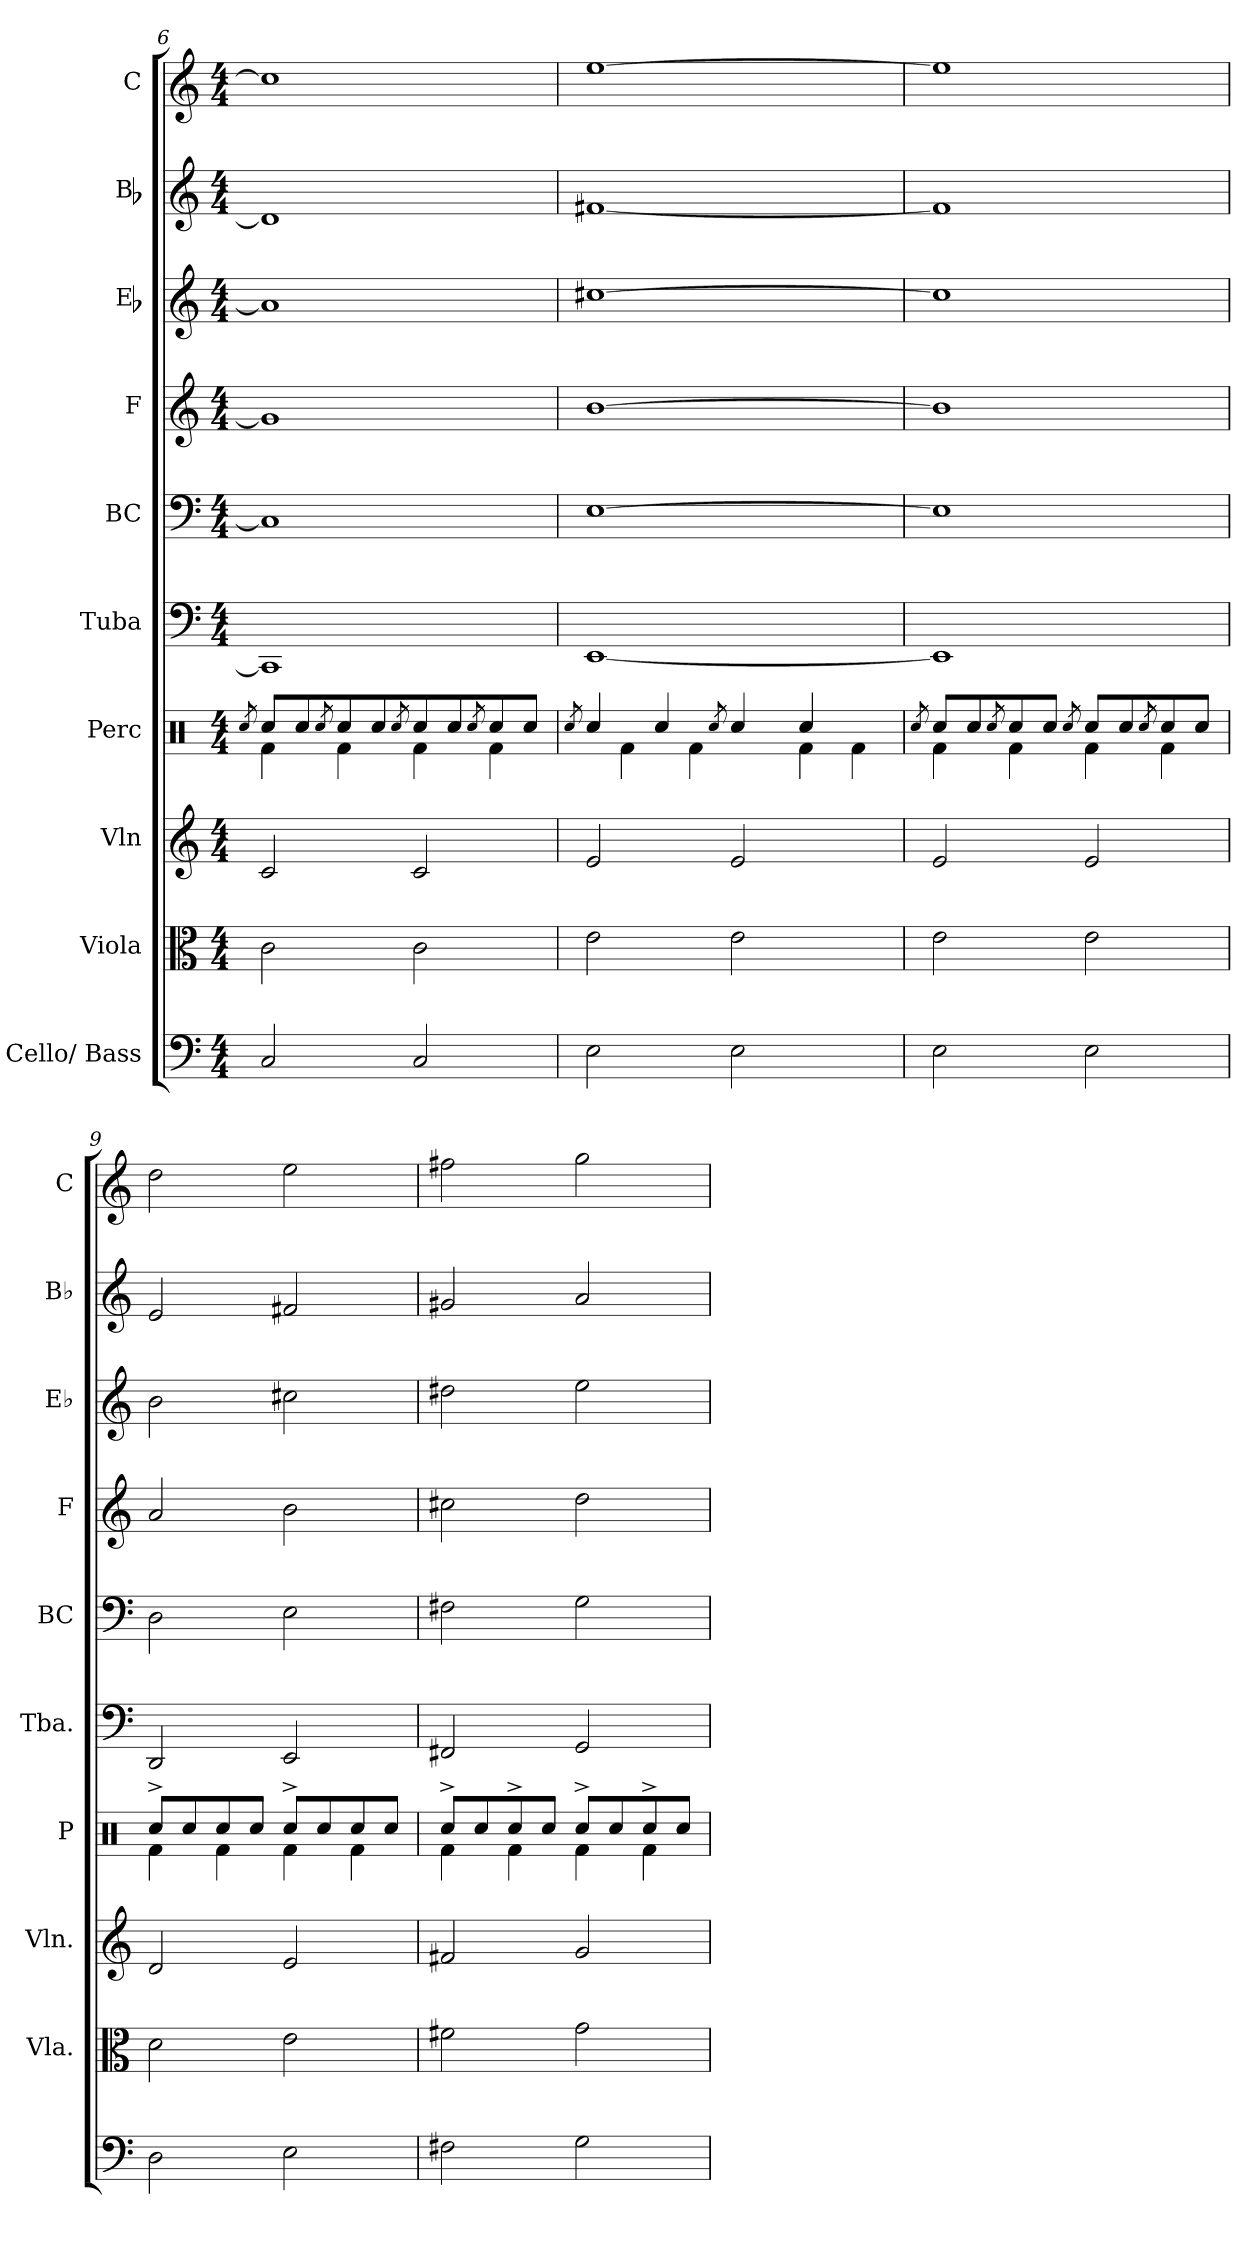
**kern	**kern	**kern	**kern	**kern	**kern	**kern	**kern	**kern	**kern
*part10	*part9	*part8	*part7	*part6	*part5	*part4	*part3	*part2	*part1
*staff10	*staff9	*staff8	*staff7	*staff6	*staff5	*staff4	*staff3	*staff2	*staff1
*I"Cello/ Bass	*I"Viola	*I"Vln	*I"Perc	*I"Tuba	*I"BC	*I"F	*I"Eb	*I"Bb	*I"C
*	*I'Vla.	*I'Vln.	*I'P	*I'Tba.	*I'BC	*I'F	*I'Eb	*I'Bb	*I'C
*clefF4	*clefC3	*clefG2	*clefX	*clefF4	*clefF4	*clefG2	*clefG2	*clefG2	*clefG2
*	*	*	*	*	*	*ITrd4c7	*ITrd5c9	*ITrd1c2	*
*k[]	*k[]	*k[]	*k[]	*k[]	*k[]	*k[b-]	*k[b-e-a-]	*k[b-e-]	*k[]
*M4/4	*M4/4	*M4/4	*M4/4	*M4/4	*M4/4	*M4/4	*M4/4	*M4/4	*M4/4
=6	=6	=6	=6	=6	=6	=6	=6	=6	=6
.	.	.	8qRcci/	.	.	.	.	.	.
*	*	*	*^	*	*	*	*	*	*
2Ci/	2ci\	2ci/	8Rcci/L	4Rfi\	1CCi]	1Ci]	1ci]	1ci]	1ci]	1cci]
.	.	.	8Rcci/	.	.	.	.	.	.	.
.	.	.	8qRcci/	.	.	.	.	.	.	.
.	.	.	8Rcci/	4Rfi\	.	.	.	.	.	.
.	.	.	8Rcci/J	.	.	.	.	.	.	.
.	.	.	8qRcci/	.	.	.	.	.	.	.
2Ci/	2ci\	2ci/	8Rcci/L	4Rfi\	.	.	.	.	.	.
.	.	.	8Rcci/J	.	.	.	.	.	.	.
.	.	.	8qRcci/	.	.	.	.	.	.	.
.	.	.	8Rcci/	4Rfi\	.	.	.	.	.	.
.	.	.	8Rcci/J	.	.	.	.	.	.	.
=7	=7	=7	=7	=7	=7	=7	=7	=7	=7	=7
.	.	.	8qRcci/	8qryy	.	.	.	.	.	.
2Ei\	2ei\	2ei/	4Rcci/	4Rfi\	[<1EEi	[>1Ei	[>1ei	[>1eni	[<1eni	[>1eei
.	.	.	4Rcci/	4Rfi\	.	.	.	.	.	.
.	.	.	8qRcci/	8qryy	.	.	.	.	.	.
2Ei\	2ei\	2ei/	4Rcci/	4Rfi\	.	.	.	.	.	.
.	.	.	4Rcci/	4Rfi\	.	.	.	.	.	.
!!LO:PB:g=z
=8	=8	=8	=8	=8	=8	=8	=8	=8	=8	=8
.	.	.	8qRcci/	.	.	.	.	.	.	.
2Ei\	2ei\	2ei/	8Rcci/L	4Rfi\	1EEi]	1Ei]	1ei]	1ei]	1ei]	1eei]
.	.	.	8Rcci/	.	.	.	.	.	.	.
.	.	.	8qRcci/	.	.	.	.	.	.	.
.	.	.	8Rcci/	4Rfi\	.	.	.	.	.	.
.	.	.	8Rcci/J	.	.	.	.	.	.	.
.	.	.	8qRcci/	.	.	.	.	.	.	.
2Ei\	2ei\	2ei/	8Rcci/L	4Rfi\	.	.	.	.	.	.
.	.	.	8Rcci/	.	.	.	.	.	.	.
.	.	.	8qRcci/	.	.	.	.	.	.	.
.	.	.	8Rcci/	4Rfi\	.	.	.	.	.	.
.	.	.	8Rcci/J	.	.	.	.	.	.	.
=9	=9	=9	=9	=9	=9	=9	=9	=9	=9	=9
2Di\	2di\	2di/	8Rcc^i/L	4Rfi\	2DDi/	2Di\	2di/	2di\	2di/	2ddi\
.	.	.	8Rcci/	.	.	.	.	.	.	.
.	.	.	8Rcci/	4Rfi\	.	.	.	.	.	.
.	.	.	8Rcci/J	.	.	.	.	.	.	.
2Ei\	2ei\	2ei/	8Rcc^i/L	4Rfi\	2EEi/	2Ei\	2ei\	2eni\	2eni/	2eei\
.	.	.	8Rcci/	.	.	.	.	.	.	.
.	.	.	8Rcci/	4Rfi\	.	.	.	.	.	.
.	.	.	8Rcci/J	.	.	.	.	.	.	.
=10	=10	=10	=10	=10	=10	=10	=10	=10	=10	=10
2F#Xi\	2f#Xi\	2f#Xi/	8Rcc^i/L	4Rfi\	2FF#Xi/	2F#Xi\	2f#Xi\	2f#Xi\	2f#Xi/	2ff#Xi\
.	.	.	8Rcci/	.	.	.	.	.	.	.
.	.	.	8Rcc^i/	4Rfi\	.	.	.	.	.	.
.	.	.	8Rcci/J	.	.	.	.	.	.	.
2Gi\	2gi\	2gi/	8Rcc^i/L	4Rfi\	2GGi/	2Gi\	2gi\	2gi\	2gi/	2ggi\
.	.	.	8Rcci/	.	.	.	.	.	.	.
.	.	.	8Rcc^i/	4Rfi\	.	.	.	.	.	.
.	.	.	8Rcci/J	.	.	.	.	.	.	.
*	*	*	*v	*v	*	*	*	*	*	*
=	=	=	=	=	=	=	=	=	=
*-	*-	*-	*-	*-	*-	*-	*-	*-	*-
